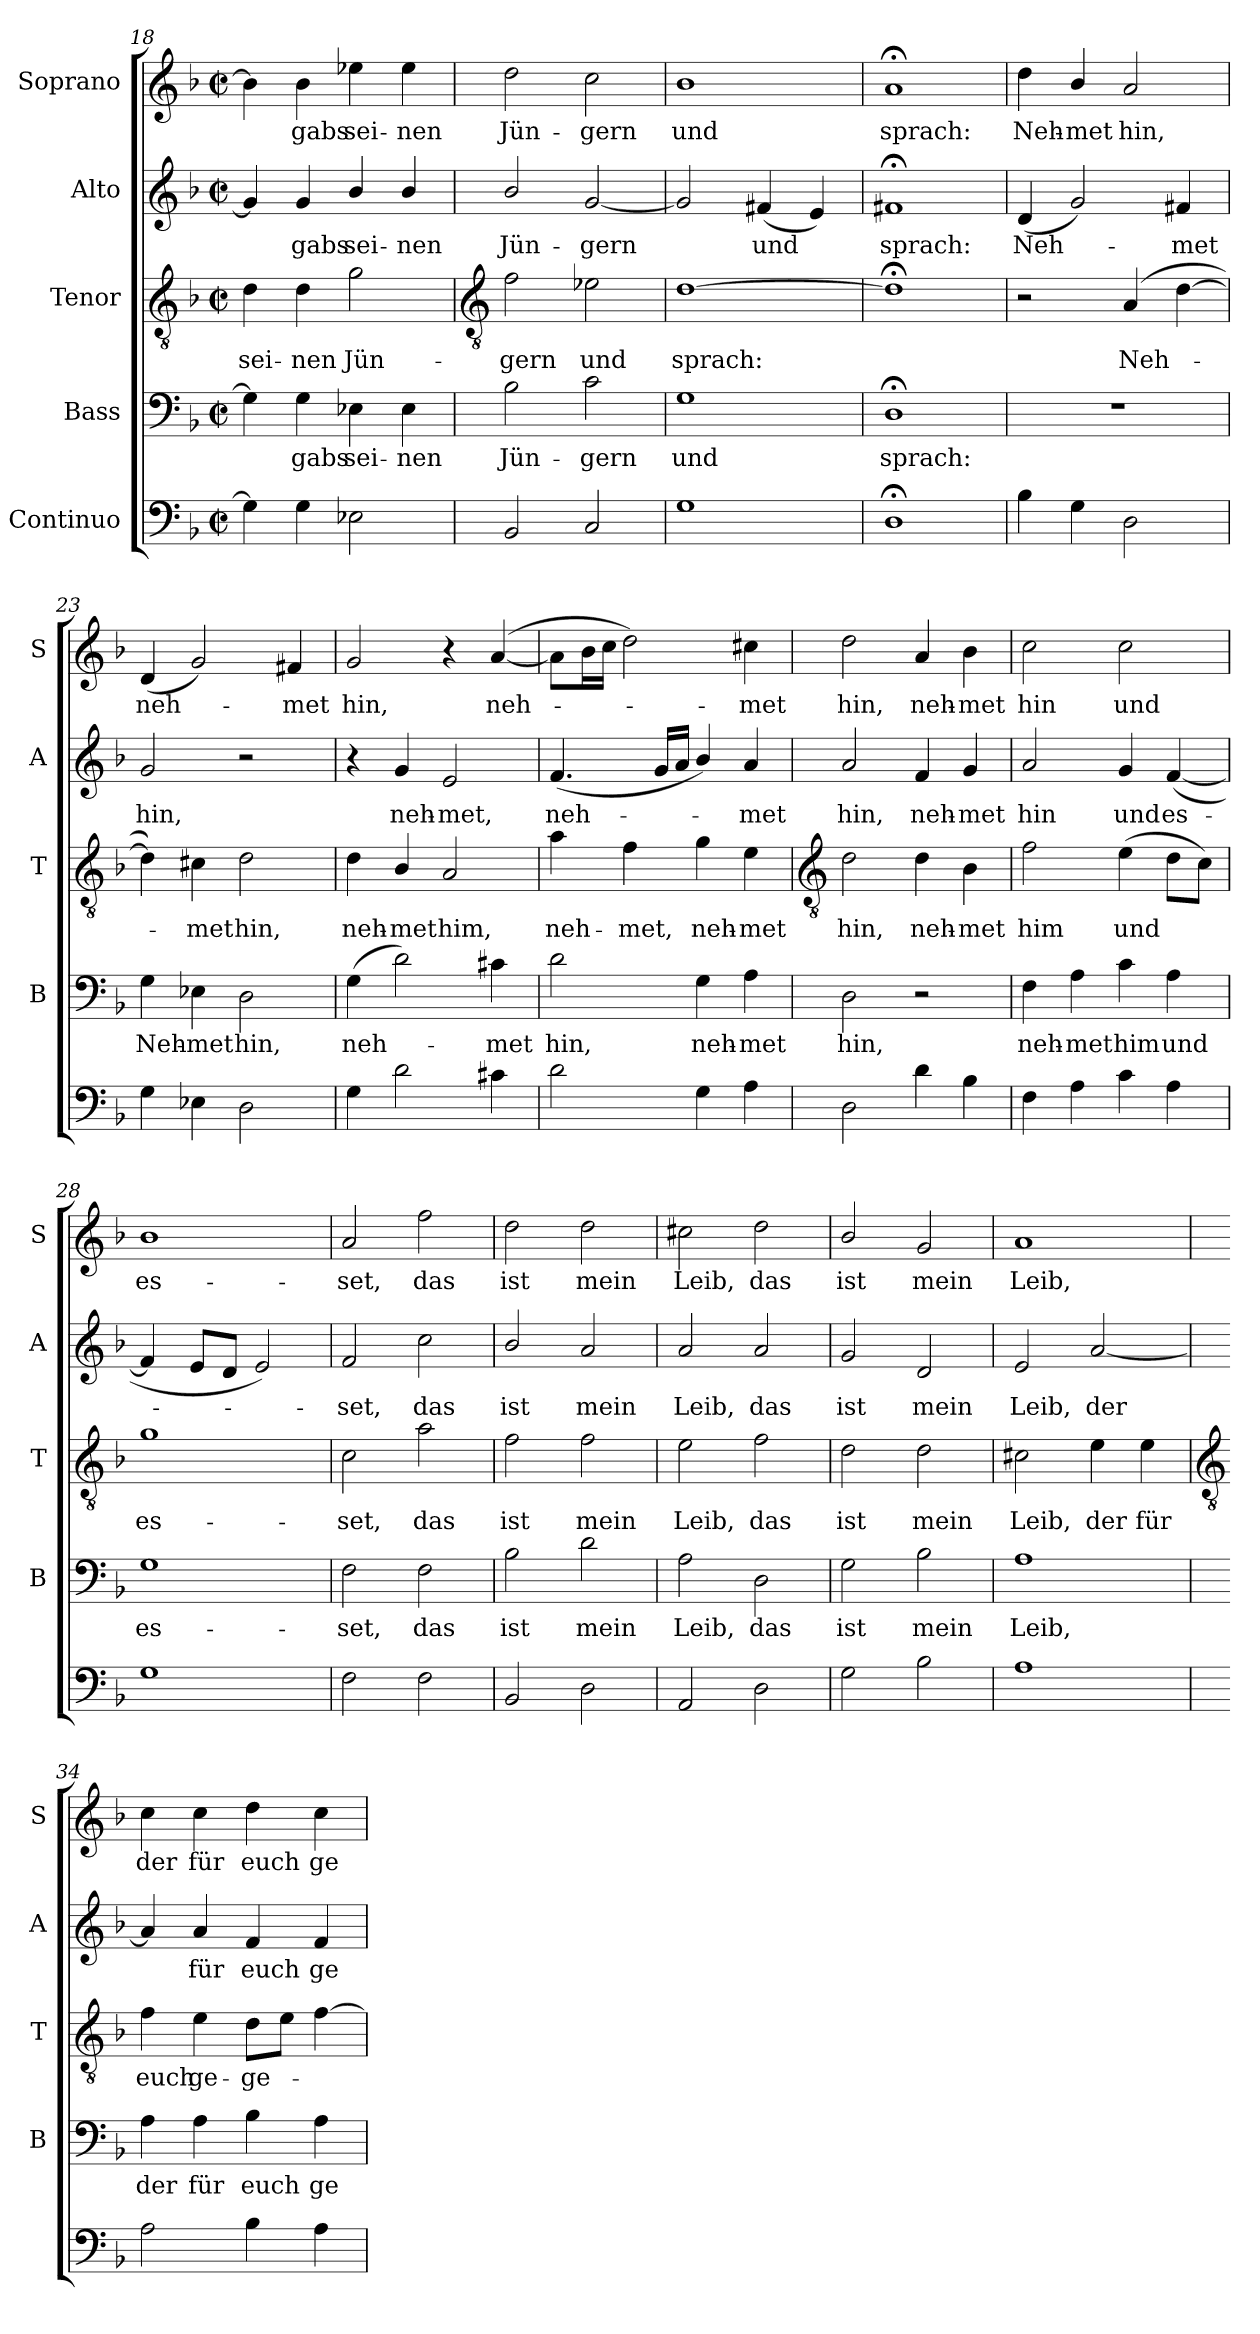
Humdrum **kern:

**kern	**kern	**text	**kern	**text	**kern	**text	**kern	**text
*part5	*part4	*part4	*part3	*part3	*part2	*part2	*part1	*part1
*staff5	*staff4	*staff4	*staff3	*staff3	*staff2	*staff2	*staff1	*staff1
*I"Continuo	*I"Bass	*	*I"Tenor	*	*I"Alto	*	*I"Soprano	*
*	*I'B	*	*I'T	*	*I'A	*	*I'S	*
*clefF4	*clefF4	*	*clefGv2	*	*clefG2	*	*clefG2	*
*k[b-]	*k[b-]	*	*k[b-]	*	*k[b-]	*	*k[b-]	*
*F:	*F:	*	*F:	*	*F:	*	*F:	*
*M2/2	*M2/2	*	*M2/2	*	*M2/2	*	*M2/2	*
*met(c|)	*met(c|)	*	*met(c|)	*	*met(c|)	*	*met(c|)	*
=18	=18	=18	=18	=18	=18	=18	=18	=18
!	!	!	!	!LO:LY:b	!	!	!	!
4G]	4G]	.	4d	sei-	4g]	.	4b-]	.
!	!	!LO:LY:b	!	!LO:LY:b	!	!LO:LY:b	!	!LO:LY:b
4G	4G	gabs	4d	-nen	4g	gabs	4b-	gabs
!	!	!LO:LY:b	!	!LO:LY:b	!	!LO:LY:b	!	!LO:LY:b
2E-X	4E-X	sei-	2g	Jün-	4b-/	sei-	4ee-X	sei-
!	!	!LO:LY:b	!	!	!	!LO:LY:b	!	!LO:LY:b
.	4E-	-nen	.	.	4b-/	-nen	4ee-	-nen
!!LO:LB:g=z
=19	=19	=19	=19	=19	=19	=19	=19	=19
*	*	*	*clefGv2	*	*	*	*	*
!	!	!LO:LY:b	!	!LO:LY:b	!	!LO:LY:b	!	!LO:LY:b
2BB-	2B-	Jün-	2f	-gern	2b-/	Jün-	2dd	Jün-
!	!	!LO:LY:b	!	!LO:LY:b	!	!LO:LY:b	!	!LO:LY:b
2C	2c	-gern	2e-X	und	[2g	-gern	2cc	-gern
=20	=20	=20	=20	=20	=20	=20	=20	=20
!	!	!LO:LY:b	!	!LO:LY:b	!	!	!	!LO:LY:b
1G	1G	und	[1d	sprach:	2g]	.	1b-	und
!	!	!	!	!	!	!LO:LY:b	!	!
.	.	.	.	.	(<4f#X	und	.	.
.	.	.	.	.	4e)	.	.	.
=21	=21	=21	=21	=21	=21	=21	=21	=21
!	!	!LO:LY:b	!	!	!	!LO:LY:b	!	!LO:LY:b
1D;<	1D;<	sprach:	1d;<]	.	1f#X;<	sprach:	1a;<	sprach:
=22	=22	=22	=22	=22	=22	=22	=22	=22
!	!	!	!	!	!	!LO:LY:b	!	!LO:LY:b
4B-	1r	.	2r	.	(<4d	Neh-	4dd	Neh-
!	!	!	!	!	!	!	!	!LO:LY:b
4G	.	.	.	.	2g)	.	4b-/	-met
!	!	!	!	!LO:LY:b	!	!	!	!LO:LY:b
2D	.	.	(>4A	Neh-	.	.	2a	hin,
!	!	!	!	!	!	!LO:LY:b	!	!
.	.	.	[4d	.	4f#X	met	.	.
=23	=23	=23	=23	=23	=23	=23	=23	=23
!	!	!LO:LY:b	!	!	!	!LO:LY:b	!	!LO:LY:b
4G	4G	Neh-	4d])	.	2g	hin,	(<4d	neh-
!	!	!LO:LY:b	!	!LO:LY:b	!	!	!	!
4E-X	4E-X	-met	4c#X	met	.	.	2g)	.
!	!	!LO:LY:b	!	!LO:LY:b	!	!	!	!
2D	2D	hin,	2d	hin,	2r	.	.	.
!	!	!	!	!	!	!	!	!LO:LY:b
.	.	.	.	.	.	.	4f#X	met
=24	=24	=24	=24	=24	=24	=24	=24	=24
!	!	!LO:LY:b	!	!LO:LY:b	!	!	!	!LO:LY:b
4G	(>4G	neh-	4d	neh-	4r	.	2g	hin,
!	!	!	!	!LO:LY:b	!	!LO:LY:b	!	!
2d	2d)	.	4B-/	-met	4g	neh-	.	.
!	!	!	!	!LO:LY:b	!	!LO:LY:b	!	!
.	.	.	2A	him,	2e	-met,	4r	.
!	!	!LO:LY:b	!	!	!	!	!	!LO:LY:b
4c#X	4c#X	met	.	.	.	.	(>[4a	neh-
=25	=25	=25	=25	=25	=25	=25	=25	=25
!	!	!LO:LY:b	!	!LO:LY:b	!	!LO:LY:b	!	!
2d	2d	hin,	4a	neh-	(<4.f	neh-	8aL]	.
.	.	.	.	.	.	.	16b-L	.
.	.	.	.	.	.	.	16ccJJ	.
!	!	!	!	!LO:LY:b	!	!	!	!
.	.	.	4f	-met,	.	.	2dd)	.
.	.	.	.	.	16gLL	.	.	.
.	.	.	.	.	16aJJ	.	.	.
!	!	!LO:LY:b	!	!LO:LY:b	!	!	!	!
4G	4G	neh-	4g	neh-	4b-/)	.	.	.
!	!	!LO:LY:b	!	!LO:LY:b	!	!LO:LY:b	!	!LO:LY:b
4A	4A	-met	4e	-met	4a	met	4cc#X	met
!!LO:LB:g=z
=26	=26	=26	=26	=26	=26	=26	=26	=26
*	*	*	*clefGv2	*	*	*	*	*
!	!	!LO:LY:b	!	!LO:LY:b	!	!LO:LY:b	!	!LO:LY:b
2D	2D	hin,	2d	hin,	2a	hin,	2dd	hin,
!	!	!	!	!LO:LY:b	!	!LO:LY:b	!	!LO:LY:b
4d	2r	.	4d	neh-	4f	neh-	4a	neh-
!	!	!	!	!LO:LY:b	!	!LO:LY:b	!	!LO:LY:b
4B-	.	.	4B-	-met	4g	-met	4b-	-met
=27	=27	=27	=27	=27	=27	=27	=27	=27
!	!	!LO:LY:b	!	!LO:LY:b	!	!LO:LY:b	!	!LO:LY:b
4F	4F	neh-	2f	him	2a	hin	2cc	hin
!	!	!LO:LY:b	!	!	!	!	!	!
4A	4A	-met	.	.	.	.	.	.
!	!	!LO:LY:b	!	!LO:LY:b	!	!LO:LY:b	!	!LO:LY:b
4c	4c	him	(>4e	und	4g	und	2cc	und
!	!	!LO:LY:b	!	!	!	!LO:LY:b	!	!
4A	4A	und	8dL	.	(<[4f	es-	.	.
.	.	.	8cJ)	.	.	.	.	.
=28	=28	=28	=28	=28	=28	=28	=28	=28
!	!	!LO:LY:b	!	!LO:LY:b	!	!	!	!LO:LY:b
1G	1G	es-	1g	es-	4f]	.	1b-	es-
.	.	.	.	.	8eL	.	.	.
.	.	.	.	.	8dJ	.	.	.
.	.	.	.	.	2e)	.	.	.
=29	=29	=29	=29	=29	=29	=29	=29	=29
!	!	!LO:LY:b	!	!LO:LY:b	!	!LO:LY:b	!	!LO:LY:b
2F	2F	-set,	2c	-set,	2f	set,	2a	-set,
!	!	!LO:LY:b	!	!LO:LY:b	!	!LO:LY:b	!	!LO:LY:b
2F	2F	das	2a	das	2cc	das	2ff	das
=30	=30	=30	=30	=30	=30	=30	=30	=30
!	!	!LO:LY:b	!	!LO:LY:b	!	!LO:LY:b	!	!LO:LY:b
2BB-	2B-	ist	2f	ist	2b-/	ist	2dd	ist
!	!	!LO:LY:b	!	!LO:LY:b	!	!LO:LY:b	!	!LO:LY:b
2D	2d	mein	2f	mein	2a	mein	2dd	mein
=31	=31	=31	=31	=31	=31	=31	=31	=31
!	!	!LO:LY:b	!	!LO:LY:b	!	!LO:LY:b	!	!LO:LY:b
2AA	2A	Leib,	2e	Leib,	2a	Leib,	2cc#X	Leib,
!	!	!LO:LY:b	!	!LO:LY:b	!	!LO:LY:b	!	!LO:LY:b
2D	2D	das	2f	das	2a	das	2dd	das
=32	=32	=32	=32	=32	=32	=32	=32	=32
!	!	!LO:LY:b	!	!LO:LY:b	!	!LO:LY:b	!	!LO:LY:b
2G	2G	ist	2d	ist	2g	ist	2b-/	ist
!	!	!LO:LY:b	!	!LO:LY:b	!	!LO:LY:b	!	!LO:LY:b
2B-	2B-	mein	2d	mein	2d	mein	2g	mein
=33	=33	=33	=33	=33	=33	=33	=33	=33
!	!	!LO:LY:b	!	!LO:LY:b	!	!LO:LY:b	!	!LO:LY:b
1A	1A	Leib,	2c#X	Leib,	2e	Leib,	1a	Leib,
!	!	!	!	!LO:LY:b	!	!LO:LY:b	!	!
.	.	.	4e	der	[2a	der	.	.
!	!	!	!	!LO:LY:b	!	!	!	!
.	.	.	4e	für	.	.	.	.
!!LO:LB:g=z
=34	=34	=34	=34	=34	=34	=34	=34	=34
*	*	*	*clefGv2	*	*	*	*	*
!	!	!LO:LY:b	!	!LO:LY:b	!	!	!	!LO:LY:b
2A	4A	der	4f	euch	4a]	.	4cc	der
!	!	!LO:LY:b	!	!LO:LY:b	!	!LO:LY:b	!	!LO:LY:b
.	4A	für	4e	ge-	4a	für	4cc	für
!	!	!LO:LY:b	!	!LO:LY:b	!	!LO:LY:b	!	!LO:LY:b
4B-	4B-	euch	8dL	-ge-	4f	euch	4dd	euch
.	.	.	8eJ	.	.	.	.	.
!	!	!LO:LY:b	!	!	!	!LO:LY:b	!	!LO:LY:b
4A	4A	ge-	[4f	.	4f	ge-	4cc	ge-
=	=	=	=	=	=	=	=	=
*-	*-	*-	*-	*-	*-	*-	*-	*-
